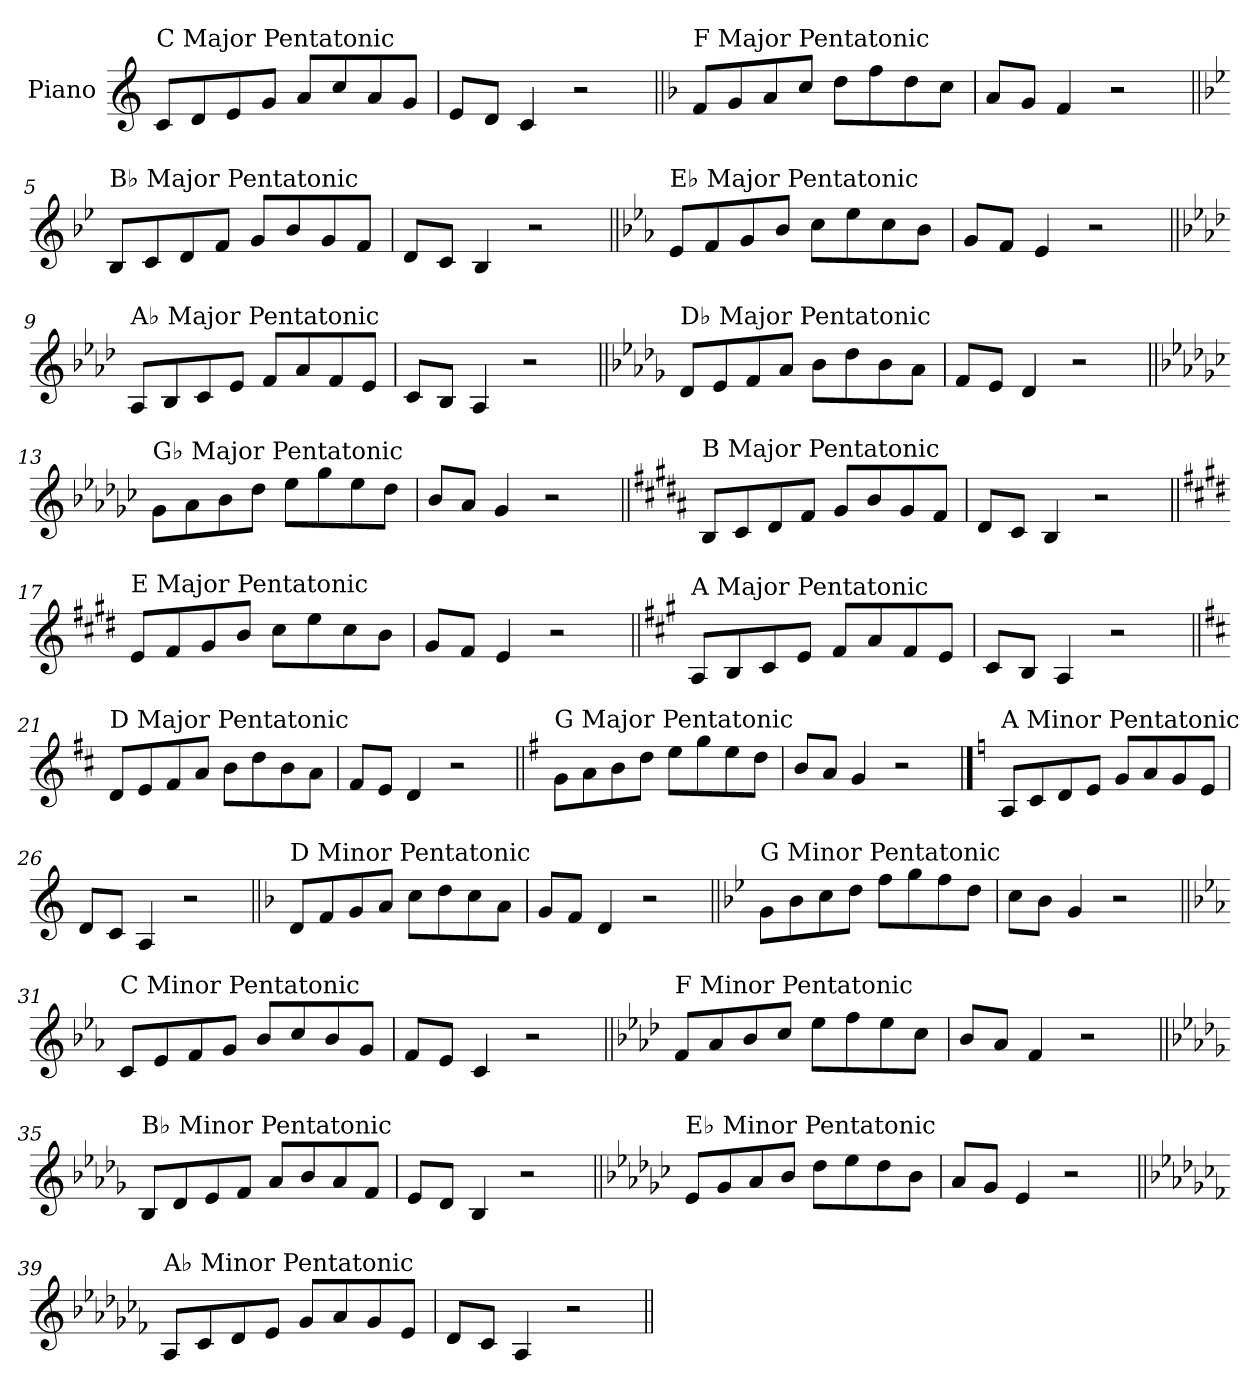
**kern
*part1
*staff1
*I"Piano
*I'Pno.
*clefG2
*k[]
=1
!LO:TX:a:t=C Major Pentatonic
8c/L
8d/
8e/
8g/J
8a/L
8cc/
8a/
8g/J
=2
8e/L
8d/J
4c/
2r
=3||
*k[b-]
!LO:TX:a:t=F Major Pentatonic
8f/L
8g/
8a/
8cc/J
8dd\L
8ff\
8dd\
8cc\J
=4
8a/L
8g/J
4f/
2r
!!LO:LB:g=z
=5||
*k[b-e-]
!LO:TX:a:t=B♭ Major Pentatonic
8B-/L
8c/
8d/
8f/J
8g/L
8b-/
8g/
8f/J
=6
8d/L
8c/J
4B-/
2r
=7||
*k[b-e-a-]
!LO:TX:a:t=E♭ Major Pentatonic
8e-/L
8f/
8g/
8b-/J
8cc\L
8ee-\
8cc\
8b-\J
=8
8g/L
8f/J
4e-/
2r
!!LO:LB:g=z
=9||
*k[b-e-a-d-]
!LO:TX:a:t=A♭ Major Pentatonic
8A-/L
8B-/
8c/
8e-/J
8f/L
8a-/
8f/
8e-/J
=10
8c/L
8B-/J
4A-/
2r
=11||
*k[b-e-a-d-g-]
!LO:TX:a:t=D♭ Major Pentatonic
8d-/L
8e-/
8f/
8a-/J
8b-\L
8dd-\
8b-\
8a-\J
=12
8f/L
8e-/J
4d-/
2r
!!LO:LB:g=z
=13||
*k[b-e-a-d-g-c-]
!LO:TX:a:t=G♭ Major Pentatonic
8g-\L
8a-\
8b-\
8dd-\J
8ee-\L
8gg-\
8ee-\
8dd-\J
=14
8b-/L
8a-/J
4g-/
2r
=15||
*k[f#c#g#d#a#]
!LO:TX:a:t=B Major Pentatonic
8B/L
8c#/
8d#/
8f#/J
8g#/L
8b/
8g#/
8f#/J
=16
8d#/L
8c#/J
4B/
2r
!!LO:LB:g=z
=17||
*k[f#c#g#d#]
!LO:TX:a:t=E Major Pentatonic
8e/L
8f#/
8g#/
8b/J
8cc#\L
8ee\
8cc#\
8b\J
=18
8g#/L
8f#/J
4e/
2r
=19||
*k[f#c#g#]
!LO:TX:a:t=A Major Pentatonic
8A/L
8B/
8c#/
8e/J
8f#/L
8a/
8f#/
8e/J
=20
8c#/L
8B/J
4A/
2r
!!LO:LB:g=z
=21||
*k[f#c#]
!LO:TX:a:t=D Major Pentatonic
8d/L
8e/
8f#/
8a/J
8b\L
8dd\
8b\
8a\J
=22
8f#/L
8e/J
4d/
2r
=23||
*k[f#]
!LO:TX:a:t=G Major Pentatonic
8g\L
8a\
8b\
8dd\J
8ee\L
8gg\
8ee\
8dd\J
=24
8b/L
8a/J
4g/
2r
!!LO:PB:g=z
==25
*k[]
!LO:TX:a:t=A Minor Pentatonic
8A/L
8c/
8d/
8e/J
8g/L
8a/
8g/
8e/J
=26
8d/L
8c/J
4A/
2r
=27||
*k[b-]
!LO:TX:a:t=D Minor Pentatonic
8d/L
8f/
8g/
8a/J
8cc\L
8dd\
8cc\
8a\J
=28
8g/L
8f/J
4d/
2r
!!LO:LB:g=z
=29||
*k[b-e-]
!LO:TX:a:t=G Minor Pentatonic
8g\L
8b-\
8cc\
8dd\J
8ff\L
8gg\
8ff\
8dd\J
=30
8cc\L
8b-\J
4g/
2r
=31||
*k[b-e-a-]
!LO:TX:a:t=C Minor Pentatonic
8c/L
8e-/
8f/
8g/J
8b-/L
8cc/
8b-/
8g/J
=32
8f/L
8e-/J
4c/
2r
!!LO:LB:g=z
=33||
*k[b-e-a-d-]
!LO:TX:a:t=F Minor Pentatonic
8f/L
8a-/
8b-/
8cc/J
8ee-\L
8ff\
8ee-\
8cc\J
=34
8b-/L
8a-/J
4f/
2r
=35||
*k[b-e-a-d-g-]
!LO:TX:a:t=B♭ Minor Pentatonic
8B-/L
8d-/
8e-/
8f/J
8a-/L
8b-/
8a-/
8f/J
=36
8e-/L
8d-/J
4B-/
2r
!!LO:LB:g=z
=37||
*k[b-e-a-d-g-c-]
!LO:TX:a:t=E♭ Minor Pentatonic
8e-/L
8g-/
8a-/
8b-/J
8dd-\L
8ee-\
8dd-\
8b-\J
=38
8a-/L
8g-/J
4e-/
2r
=39||
*k[b-e-a-d-g-c-f-]
!LO:TX:a:t=A♭ Minor Pentatonic
8A-/L
8c-/
8d-/
8e-/J
8g-/L
8a-/
8g-/
8e-/J
=40
8d-/L
8c-/J
4A-/
2r
=||
*-
